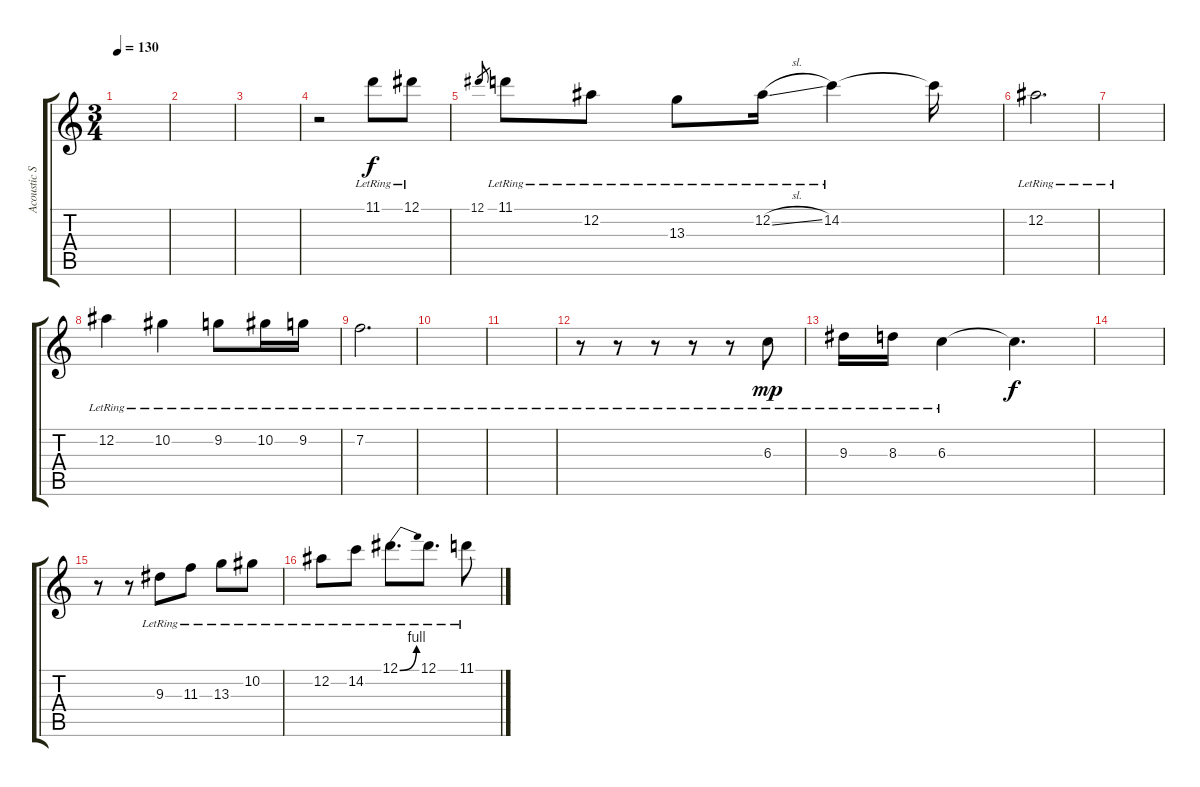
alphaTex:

\track ("Acoustic Solo" "Acoustic S") {instrument acousticguitarsteel}
\staff {score tabs}
\tuning (Eb4 Bb3 Gb3 Db3 Ab2 Eb2) {hide}
\ts (3 4)
\tempo 130
\clef g2
\ks c
|
|
|
r.2 11.1{lr}.8 12.1{lr}.8 |
12.1.8{gr} 11.1{lr}.8 12.2{lr}.8 13.3{lr}.8 12.2{sl lr}.16 14.2{lr}.4 14.2{t}.16 |
12.2{lr}.2{d} |
|
12.2{lr}.4 10.2{lr}.4 9.2{lr}.8 10.2{lr}.16 9.2{lr}.16 |
7.2{lr}.2{d} |
|
|
r.8 r.8 r.8 r.8 r.8 6.3{lr}.8{dy mp} |
9.3{lr}.16 8.3{lr}.16 6.3{lr}.4 6.3{t}.4{d dy f} |
|
r.8 r.8 9.3{lr}.8 11.3{lr}.8 13.3{lr}.8 10.2{lr}.8 |
12.2{lr}.8 14.2{lr}.8 12.1{be (bend 0 0 60 4) lr}.8{d} 12.1{lr}.8{d} 11.1{lr}.8
